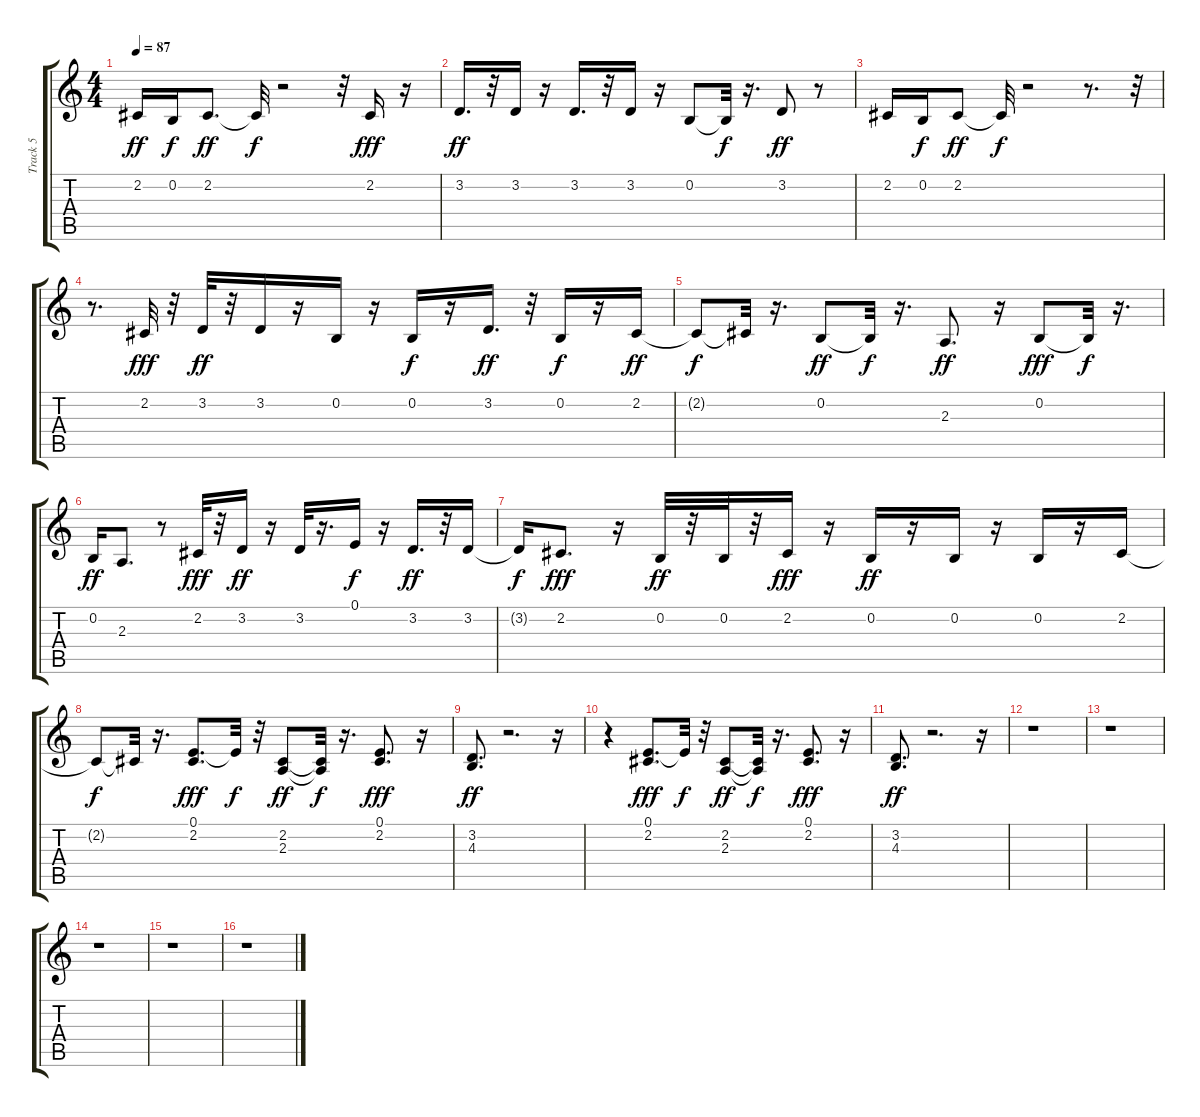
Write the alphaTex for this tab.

\track ("Track 5" "Track 5") {instrument choiraahs}
\staff {score tabs}
\tuning (E4 B3 G3 D3 A2 E2) {hide}
\ts (4 4)
\tempo 87
\clef g2
\ks c
2.2.16{dy ff} 0.2.16{dy f} 2.2.8{d dy ff} 2.2{t}.32{dy f} r.2 r.32 2.2.16{dy fff} r.16 |
3.2.16{d dy ff} r.32 3.2.16 r.16 3.2.16{d} r.32 3.2.16 r.16 0.2.8 0.2{t}.32{dy f} r.16{d} 3.2.8{dy ff} r.8 |
2.2.16 0.2.16{dy f} 2.2.8{dy ff} 2.2{t}.32{dy f} r.2 r.8{d} r.32 |
r.8{d} 2.2.32{dy fff} r.32 3.2.32{dy ff} r.32 3.2.16 r.16 0.2.16 r.16 0.2.16{dy f} r.16 3.2.16{d dy ff} r.32 0.2.16{dy f} r.16 2.2.16{dy ff} |
2.2{t}.8{dy f} 2.2{t}.32 r.16{d} 0.2.8{dy ff} 0.2{t}.32{dy f} r.16{d} 2.3.8{d dy ff} r.16 0.2.8{dy fff} 0.2{t}.32{dy f} r.16{d} |
0.2.16{dy ff} 2.3.8{d} r.8 2.2.32{dy fff} r.32 3.2.16{dy ff} r.16 3.2.32 r.16{d} 0.1.16{dy f} r.16 3.2.16{d dy ff} r.32 3.2.16 |
3.2{t}.16{dy f} 2.2.8{d dy fff} r.16 0.2.32{dy ff} r.32 0.2.32 r.32 2.2.16{dy fff} r.16 0.2.16{dy ff} r.16 0.2.16 r.16 0.2.16 r.16 2.2.16 |
2.2{t}.8{dy f} 2.2{t}.32 r.16{d} (0.1 2.2).8{d dy fff} 0.1{t}.32{dy f} r.32 (2.2 2.3).8{dy ff} (2.2{t} 2.3{t}).32{dy f} r.16{d} (0.1 2.2).8{d dy fff} r.16 |
(3.2 4.3).8{d dy ff} r.2{d} r.16 |
r.4 (0.1 2.2).8{d dy fff} 0.1{t}.32{dy f} r.32 (2.2 2.3).8{dy ff} (2.2{t} 2.3{t}).32{dy f} r.16{d} (0.1 2.2).8{d dy fff} r.16 |
(3.2 4.3).8{d dy ff} r.2{d} r.16 |
r.1 |
r.1 |
r.1 |
r.1 |
r.1
